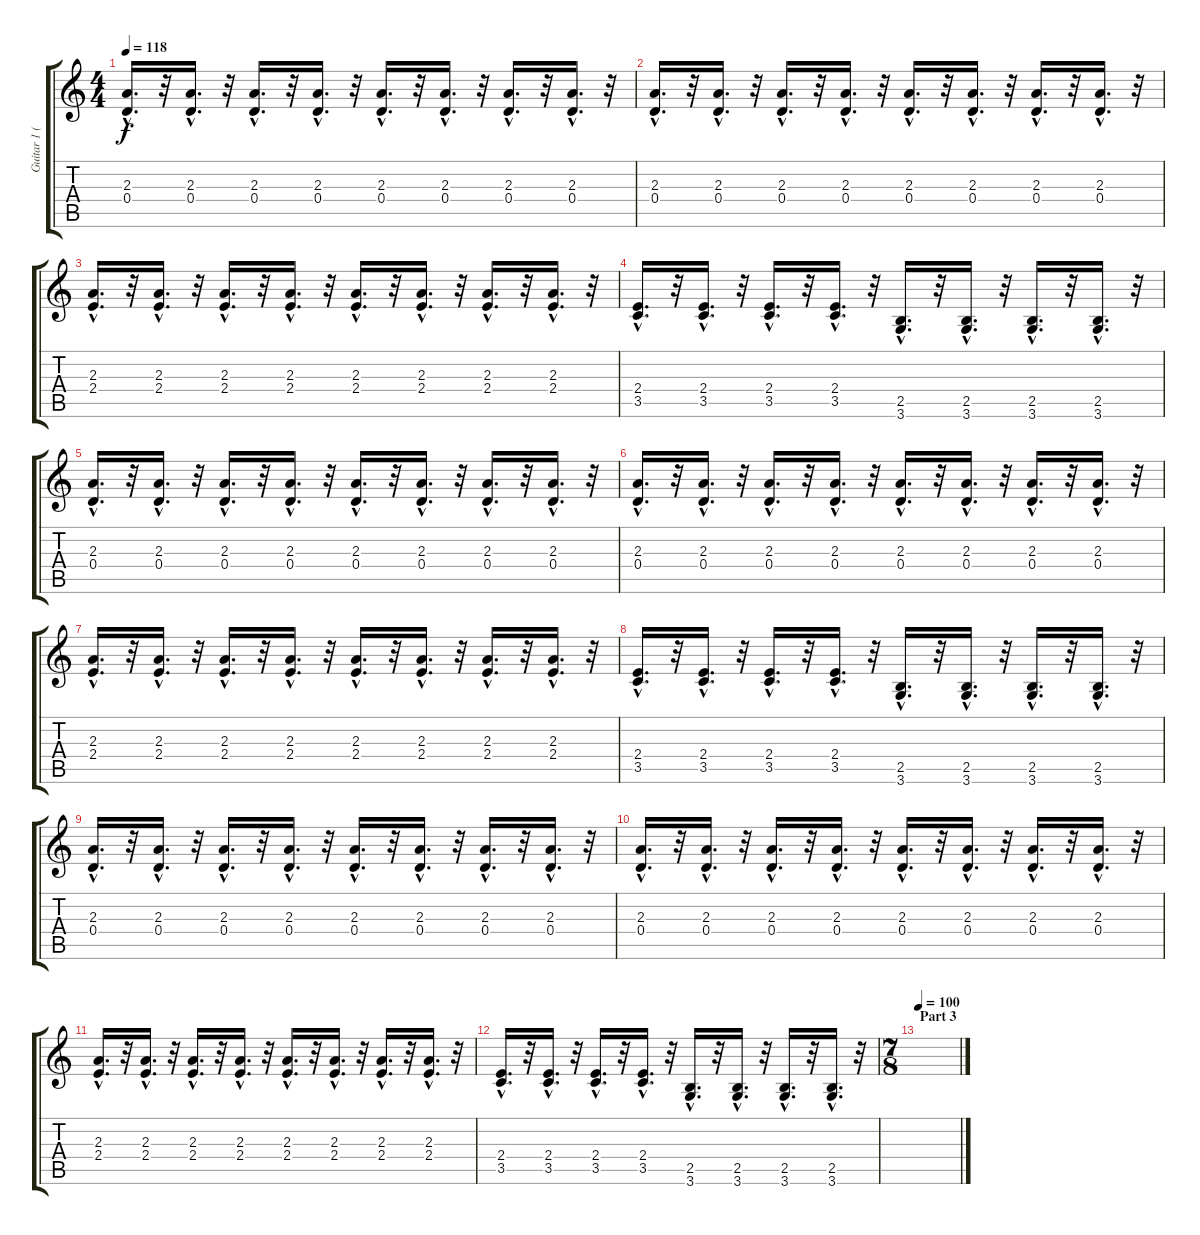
\track ("Guitar 1 (Part 2)" "Guitar 1 (") {instrument distortionguitar}
\staff {score tabs}
\tuning (E4 B3 G3 D3 A2 E2) {hide}
\ts (4 4)
\tempo 118
\clef g2
\ks c
(2.3{hac} 0.4{hac}).16{d dy f} r.32 (2.3{hac} 0.4{hac}).16{d} r.32 (2.3{hac} 0.4{hac}).16{d} r.32 (2.3{hac} 0.4{hac}).16{d} r.32 (2.3{hac} 0.4{hac}).16{d} r.32 (2.3{hac} 0.4{hac}).16{d} r.32 (2.3{hac} 0.4{hac}).16{d} r.32 (2.3{hac} 0.4{hac}).16{d} r.32 |
(2.3{hac} 0.4{hac}).16{d} r.32 (2.3{hac} 0.4{hac}).16{d} r.32 (2.3{hac} 0.4{hac}).16{d} r.32 (2.3{hac} 0.4{hac}).16{d} r.32 (2.3{hac} 0.4{hac}).16{d} r.32 (2.3{hac} 0.4{hac}).16{d} r.32 (2.3{hac} 0.4{hac}).16{d} r.32 (2.3{hac} 0.4{hac}).16{d} r.32 |
(2.3{hac} 2.4{hac}).16{d} r.32 (2.3{hac} 2.4{hac}).16{d} r.32 (2.3{hac} 2.4{hac}).16{d} r.32 (2.3{hac} 2.4{hac}).16{d} r.32 (2.3{hac} 2.4{hac}).16{d} r.32 (2.3{hac} 2.4{hac}).16{d} r.32 (2.3{hac} 2.4{hac}).16{d} r.32 (2.3{hac} 2.4{hac}).16{d} r.32 |
(2.4{hac} 3.5{hac}).16{d} r.32 (2.4{hac} 3.5{hac}).16{d} r.32 (2.4{hac} 3.5{hac}).16{d} r.32 (2.4{hac} 3.5{hac}).16{d} r.32 (2.5{hac} 3.6{hac}).16{d} r.32 (2.5{hac} 3.6{hac}).16{d} r.32 (2.5{hac} 3.6{hac}).16{d} r.32 (2.5{hac} 3.6{hac}).16{d} r.32 |
(2.3{hac} 0.4{hac}).16{d} r.32 (2.3{hac} 0.4{hac}).16{d} r.32 (2.3{hac} 0.4{hac}).16{d} r.32 (2.3{hac} 0.4{hac}).16{d} r.32 (2.3{hac} 0.4{hac}).16{d} r.32 (2.3{hac} 0.4{hac}).16{d} r.32 (2.3{hac} 0.4{hac}).16{d} r.32 (2.3{hac} 0.4{hac}).16{d} r.32 |
(2.3{hac} 0.4{hac}).16{d} r.32 (2.3{hac} 0.4{hac}).16{d} r.32 (2.3{hac} 0.4{hac}).16{d} r.32 (2.3{hac} 0.4{hac}).16{d} r.32 (2.3{hac} 0.4{hac}).16{d} r.32 (2.3{hac} 0.4{hac}).16{d} r.32 (2.3{hac} 0.4{hac}).16{d} r.32 (2.3{hac} 0.4{hac}).16{d} r.32 |
(2.3{hac} 2.4{hac}).16{d} r.32 (2.3{hac} 2.4{hac}).16{d} r.32 (2.3{hac} 2.4{hac}).16{d} r.32 (2.3{hac} 2.4{hac}).16{d} r.32 (2.3{hac} 2.4{hac}).16{d} r.32 (2.3{hac} 2.4{hac}).16{d} r.32 (2.3{hac} 2.4{hac}).16{d} r.32 (2.3{hac} 2.4{hac}).16{d} r.32 |
(2.4{hac} 3.5{hac}).16{d} r.32 (2.4{hac} 3.5{hac}).16{d} r.32 (2.4{hac} 3.5{hac}).16{d} r.32 (2.4{hac} 3.5{hac}).16{d} r.32 (2.5{hac} 3.6{hac}).16{d} r.32 (2.5{hac} 3.6{hac}).16{d} r.32 (2.5{hac} 3.6{hac}).16{d} r.32 (2.5{hac} 3.6{hac}).16{d} r.32 |
(2.3{hac} 0.4{hac}).16{d} r.32 (2.3{hac} 0.4{hac}).16{d} r.32 (2.3{hac} 0.4{hac}).16{d} r.32 (2.3{hac} 0.4{hac}).16{d} r.32 (2.3{hac} 0.4{hac}).16{d} r.32 (2.3{hac} 0.4{hac}).16{d} r.32 (2.3{hac} 0.4{hac}).16{d} r.32 (2.3{hac} 0.4{hac}).16{d} r.32 |
(2.3{hac} 0.4{hac}).16{d} r.32 (2.3{hac} 0.4{hac}).16{d} r.32 (2.3{hac} 0.4{hac}).16{d} r.32 (2.3{hac} 0.4{hac}).16{d} r.32 (2.3{hac} 0.4{hac}).16{d} r.32 (2.3{hac} 0.4{hac}).16{d} r.32 (2.3{hac} 0.4{hac}).16{d} r.32 (2.3{hac} 0.4{hac}).16{d} r.32 |
(2.3{hac} 2.4{hac}).16{d} r.32 (2.3{hac} 2.4{hac}).16{d} r.32 (2.3{hac} 2.4{hac}).16{d} r.32 (2.3{hac} 2.4{hac}).16{d} r.32 (2.3{hac} 2.4{hac}).16{d} r.32 (2.3{hac} 2.4{hac}).16{d} r.32 (2.3{hac} 2.4{hac}).16{d} r.32 (2.3{hac} 2.4{hac}).16{d} r.32 |
(2.4{hac} 3.5{hac}).16{d} r.32 (2.4{hac} 3.5{hac}).16{d} r.32 (2.4{hac} 3.5{hac}).16{d} r.32 (2.4{hac} 3.5{hac}).16{d} r.32 (2.5{hac} 3.6{hac}).16{d} r.32 (2.5{hac} 3.6{hac}).16{d} r.32 (2.5{hac} 3.6{hac}).16{d} r.32 (2.5{hac} 3.6{hac}).16{d} r.32 |
\ts (7 8)
\section ("" "Part 3")
\tempo 100
